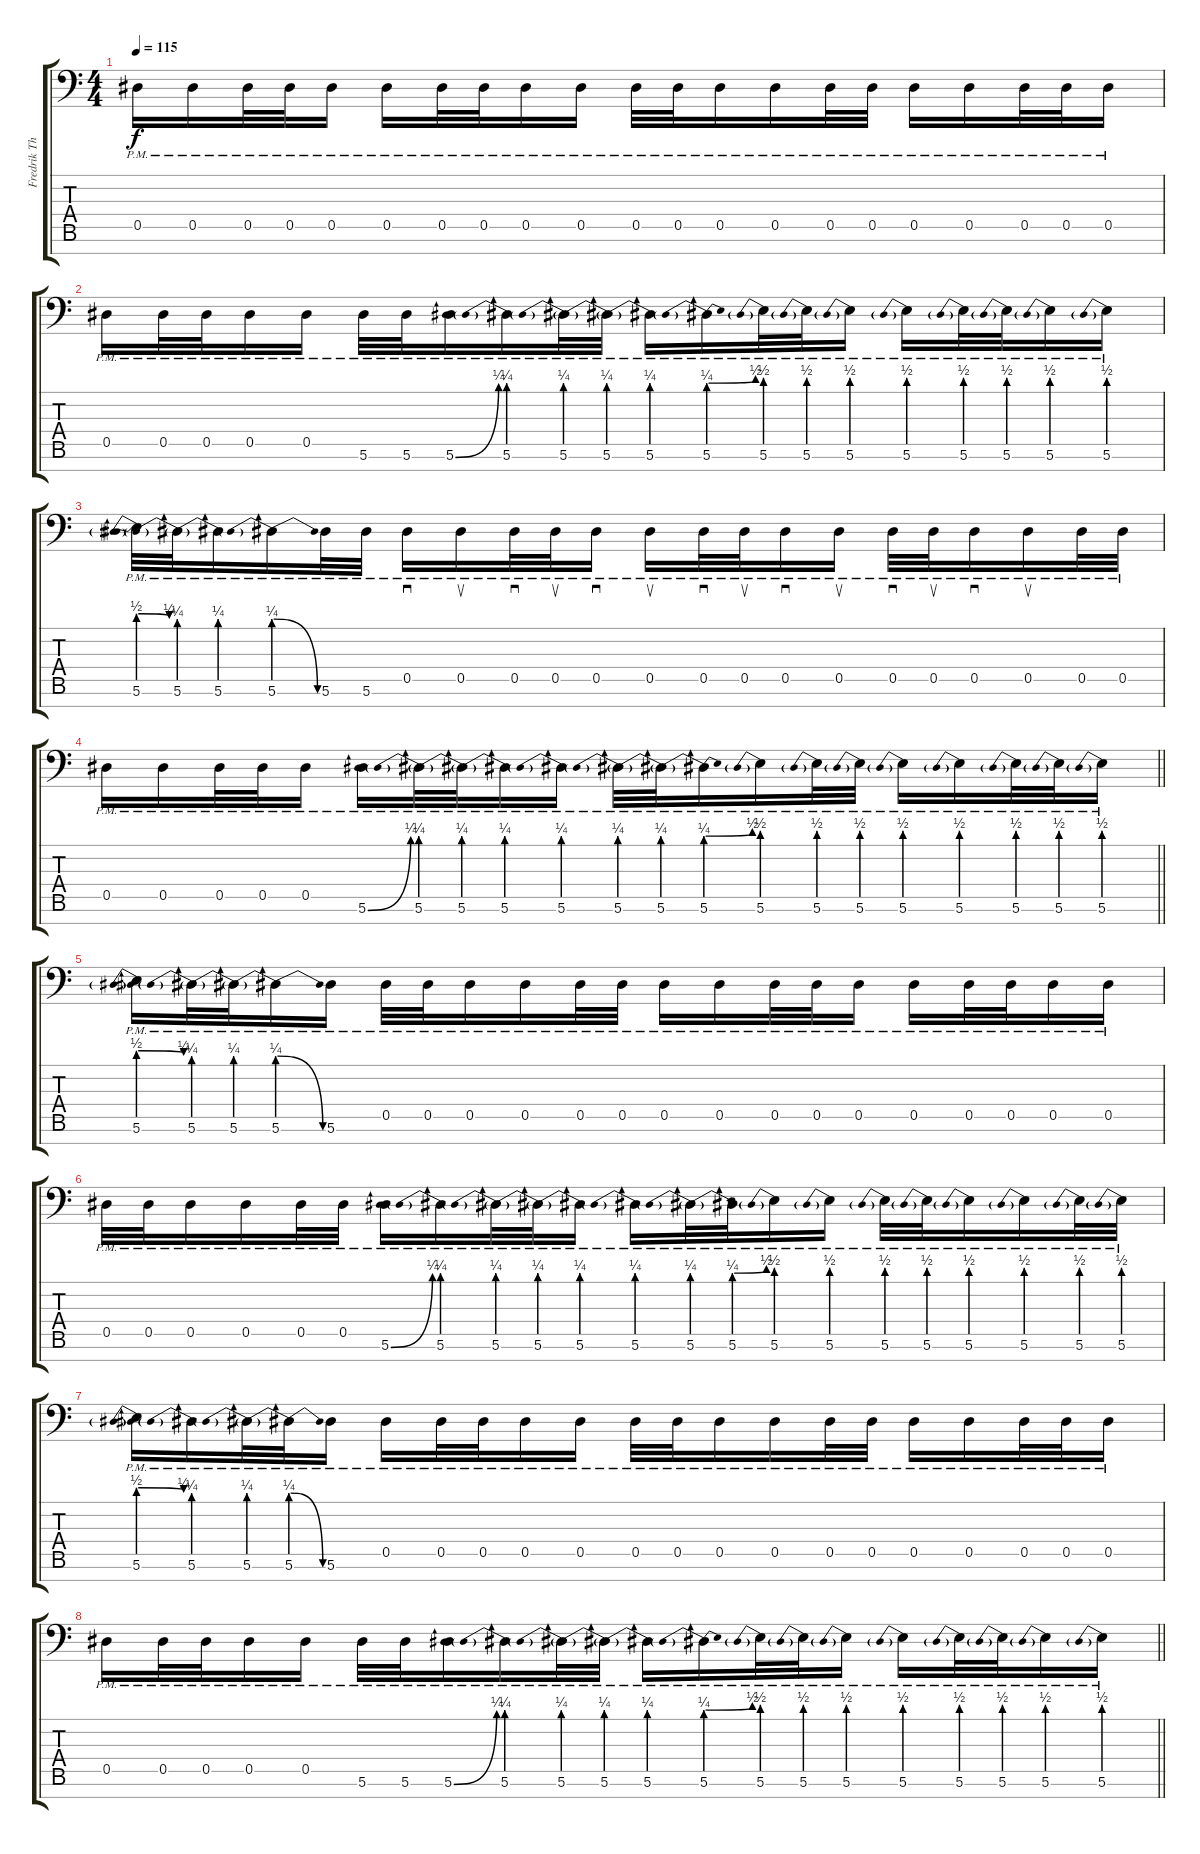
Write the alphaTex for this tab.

\track ("Fredrik Thordendal (Guitar 1)" "Fredrik Th") {instrument distortionguitar}
\staff {score tabs}
\tuning (Bb3 F3 Db3 Ab2 Eb2 Bb1 F1) {hide}
\ts (4 4)
\tempo 115
\clef f4
\ks c
0.5{pm}.16{dy f volume 14} 0.5{pm}.16 0.5{pm}.32 0.5{pm}.32 0.5{pm}.16 0.5{pm}.16 0.5{pm}.32 0.5{pm}.32 0.5{pm}.16 0.5{pm}.16 0.5{pm}.32 0.5{pm}.32 0.5{pm}.16 0.5{pm}.16 0.5{pm}.32 0.5{pm}.32 0.5{pm}.16 0.5{pm}.16 0.5{pm}.32 0.5{pm}.32 0.5{pm}.16 |
0.5{pm}.16 0.5{pm}.32 0.5{pm}.32 0.5{pm}.16 0.5{pm}.16 5.6{pm}.32 5.6{pm}.32 5.6{be (bend 0 0 60 1) pm}.16 5.6{be (prebend 0 1 60 1) pm}.16 5.6{be (prebend 0 1 60 1) pm}.32 5.6{be (prebend 0 1 60 1) pm}.32 5.6{be (prebend 0 1 60 1) pm}.16 5.6{be (prebendbend 0 1 60 2) pm}.16 5.6{be (prebend 0 2 60 2) pm}.32 5.6{be (prebend 0 2 60 2) pm}.32 5.6{be (prebend 0 2 60 2) pm}.16 5.6{be (prebend 0 2 60 2) pm}.16 5.6{be (prebend 0 2 60 2) pm}.32 5.6{be (prebend 0 2 60 2) pm}.32 5.6{be (prebend 0 2 60 2) pm}.16 5.6{be (prebend 0 2 60 2) pm}.16 |
5.6{be (prebendrelease 0 2 60 1) pm}.32 5.6{be (prebend 0 1 60 1) pm}.32 5.6{be (prebend 0 1 60 1) pm}.16 5.6{be (prebendrelease 0 1 60 0) pm}.16 5.6{pm}.32 5.6{pm}.32 0.5{pm}.16{sd} 0.5{pm}.16{su} 0.5{pm}.32{sd} 0.5{pm}.32{su} 0.5{pm}.16{sd} 0.5{pm}.16{su} 0.5{pm}.32{sd} 0.5{pm}.32{su} 0.5{pm}.16{sd} 0.5{pm}.16{su} 0.5{pm}.32{sd} 0.5{pm}.32{su} 0.5{pm}.16{sd} 0.5{pm}.16{su} 0.5{pm}.32 0.5{pm}.32 |
\barLineRight lightlight
0.5{pm}.16 0.5{pm}.16 0.5{pm}.32 0.5{pm}.32 0.5{pm}.16 5.6{be (bend 0 0 60 1) pm}.16 5.6{be (prebend 0 1 60 1) pm}.32 5.6{be (prebend 0 1 60 1) pm}.32 5.6{be (prebend 0 1 60 1) pm}.16 5.6{be (prebend 0 1 60 1) pm}.16 5.6{be (prebend 0 1 60 1) pm}.32 5.6{be (prebend 0 1 60 1) pm}.32 5.6{be (prebendbend 0 1 60 2) pm}.16 5.6{be (prebend 0 2 60 2) pm}.16 5.6{be (prebend 0 2 60 2) pm}.32 5.6{be (prebend 0 2 60 2) pm}.32 5.6{be (prebend 0 2 60 2) pm}.16 5.6{be (prebend 0 2 60 2) pm}.16 5.6{be (prebend 0 2 60 2) pm}.32 5.6{be (prebend 0 2 60 2) pm}.32 5.6{be (prebend 0 2 60 2) pm}.16 |
5.6{be (prebendrelease 0 2 60 1) pm}.16 5.6{be (prebend 0 1 60 1) pm}.32 5.6{be (prebend 0 1 60 1) pm}.32 5.6{be (prebendrelease 0 1 60 0) pm}.16 5.6{pm}.16 0.5{pm}.32 0.5{pm}.32 0.5{pm}.16 0.5{pm}.16 0.5{pm}.32 0.5{pm}.32 0.5{pm}.16 0.5{pm}.16 0.5{pm}.32 0.5{pm}.32 0.5{pm}.16 0.5{pm}.16 0.5{pm}.32 0.5{pm}.32 0.5{pm}.16 0.5{pm}.16 |
0.5{pm}.32 0.5{pm}.32 0.5{pm}.16 0.5{pm}.16 0.5{pm}.32 0.5{pm}.32 5.6{be (bend 0 0 60 1) pm}.16 5.6{be (prebend 0 1 60 1) pm}.16 5.6{be (prebend 0 1 60 1) pm}.32 5.6{be (prebend 0 1 60 1) pm}.32 5.6{be (prebend 0 1 60 1) pm}.16 5.6{be (prebend 0 1 60 1) pm}.16 5.6{be (prebend 0 1 60 1) pm}.32 5.6{be (prebendbend 0 1 60 2) pm}.32 5.6{be (prebend 0 2 60 2) pm}.16 5.6{be (prebend 0 2 60 2) pm}.16 5.6{be (prebend 0 2 60 2) pm}.32 5.6{be (prebend 0 2 60 2) pm}.32 5.6{be (prebend 0 2 60 2) pm}.16 5.6{be (prebend 0 2 60 2) pm}.16 5.6{be (prebend 0 2 60 2) pm}.32 5.6{be (prebend 0 2 60 2) pm}.32 |
5.6{be (prebendrelease 0 2 60 1) pm}.16 5.6{be (prebend 0 1 60 1) pm}.16 5.6{be (prebend 0 1 60 1) pm}.32 5.6{be (prebendrelease 0 1 60 0) pm}.32 5.6{pm}.16 0.5{pm}.16 0.5{pm}.32 0.5{pm}.32 0.5{pm}.16 0.5{pm}.16 0.5{pm}.32 0.5{pm}.32 0.5{pm}.16 0.5{pm}.16 0.5{pm}.32 0.5{pm}.32 0.5{pm}.16 0.5{pm}.16 0.5{pm}.32 0.5{pm}.32 0.5{pm}.16 |
\barLineRight lightlight
0.5{pm}.16 0.5{pm}.32 0.5{pm}.32 0.5{pm}.16 0.5{pm}.16 5.6{pm}.32 5.6{pm}.32 5.6{be (bend 0 0 60 1) pm}.16 5.6{be (prebend 0 1 60 1) pm}.16 5.6{be (prebend 0 1 60 1) pm}.32 5.6{be (prebend 0 1 60 1) pm}.32 5.6{be (prebend 0 1 60 1) pm}.16 5.6{be (prebendbend 0 1 60 2) pm}.16 5.6{be (prebend 0 2 60 2) pm}.32 5.6{be (prebend 0 2 60 2) pm}.32 5.6{be (prebend 0 2 60 2) pm}.16 5.6{be (prebend 0 2 60 2) pm}.16 5.6{be (prebend 0 2 60 2) pm}.32 5.6{be (prebend 0 2 60 2) pm}.32 5.6{be (prebend 0 2 60 2) pm}.16 5.6{be (prebend 0 2 60 2) pm}.16
